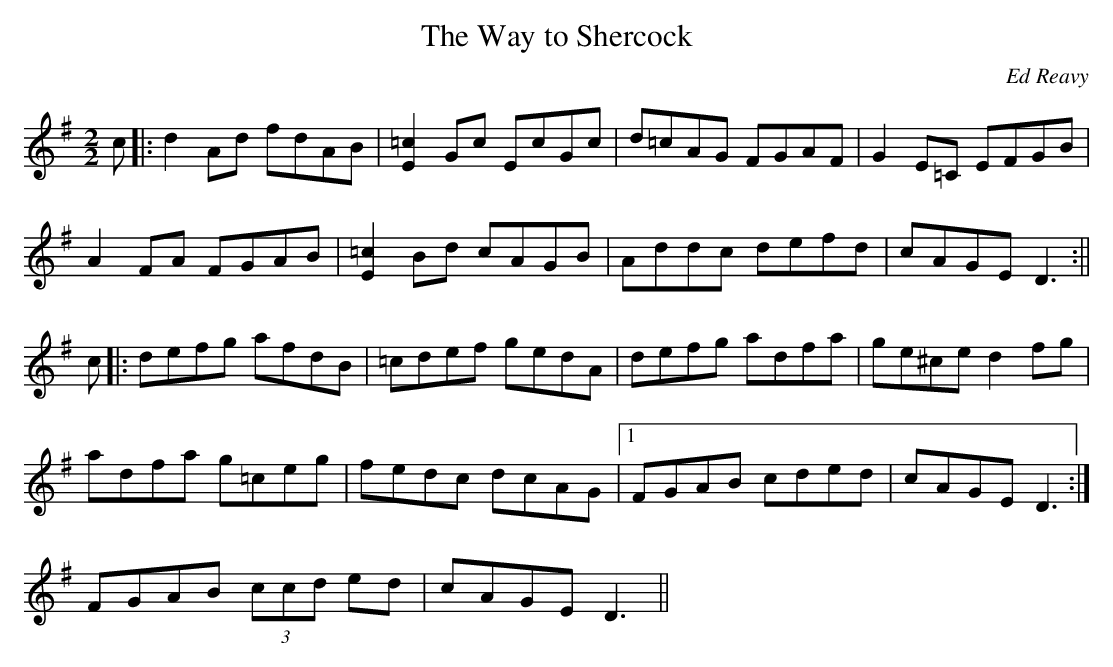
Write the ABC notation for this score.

X:1
T:The Way to Shercock
C:Ed Reavy
M:2/2
L:1/8
K:G
c|:d2 Ad fdAB|[E2=c2] Gc EcGc|d=cAG FGAF|G2 E=C EFGB|
A2 FA FGAB|[E2=c2] Bd cAGB|Addc defd|cAGE D3:||
c|:defg afdB|=cdef gedA|defg adfa|ge^ce d2 fg|
adfa g=ceg|fedc dcAG|1FGAB cded|cAGE D3:|
2FGAB (3ccd ed|cAGE D3||
